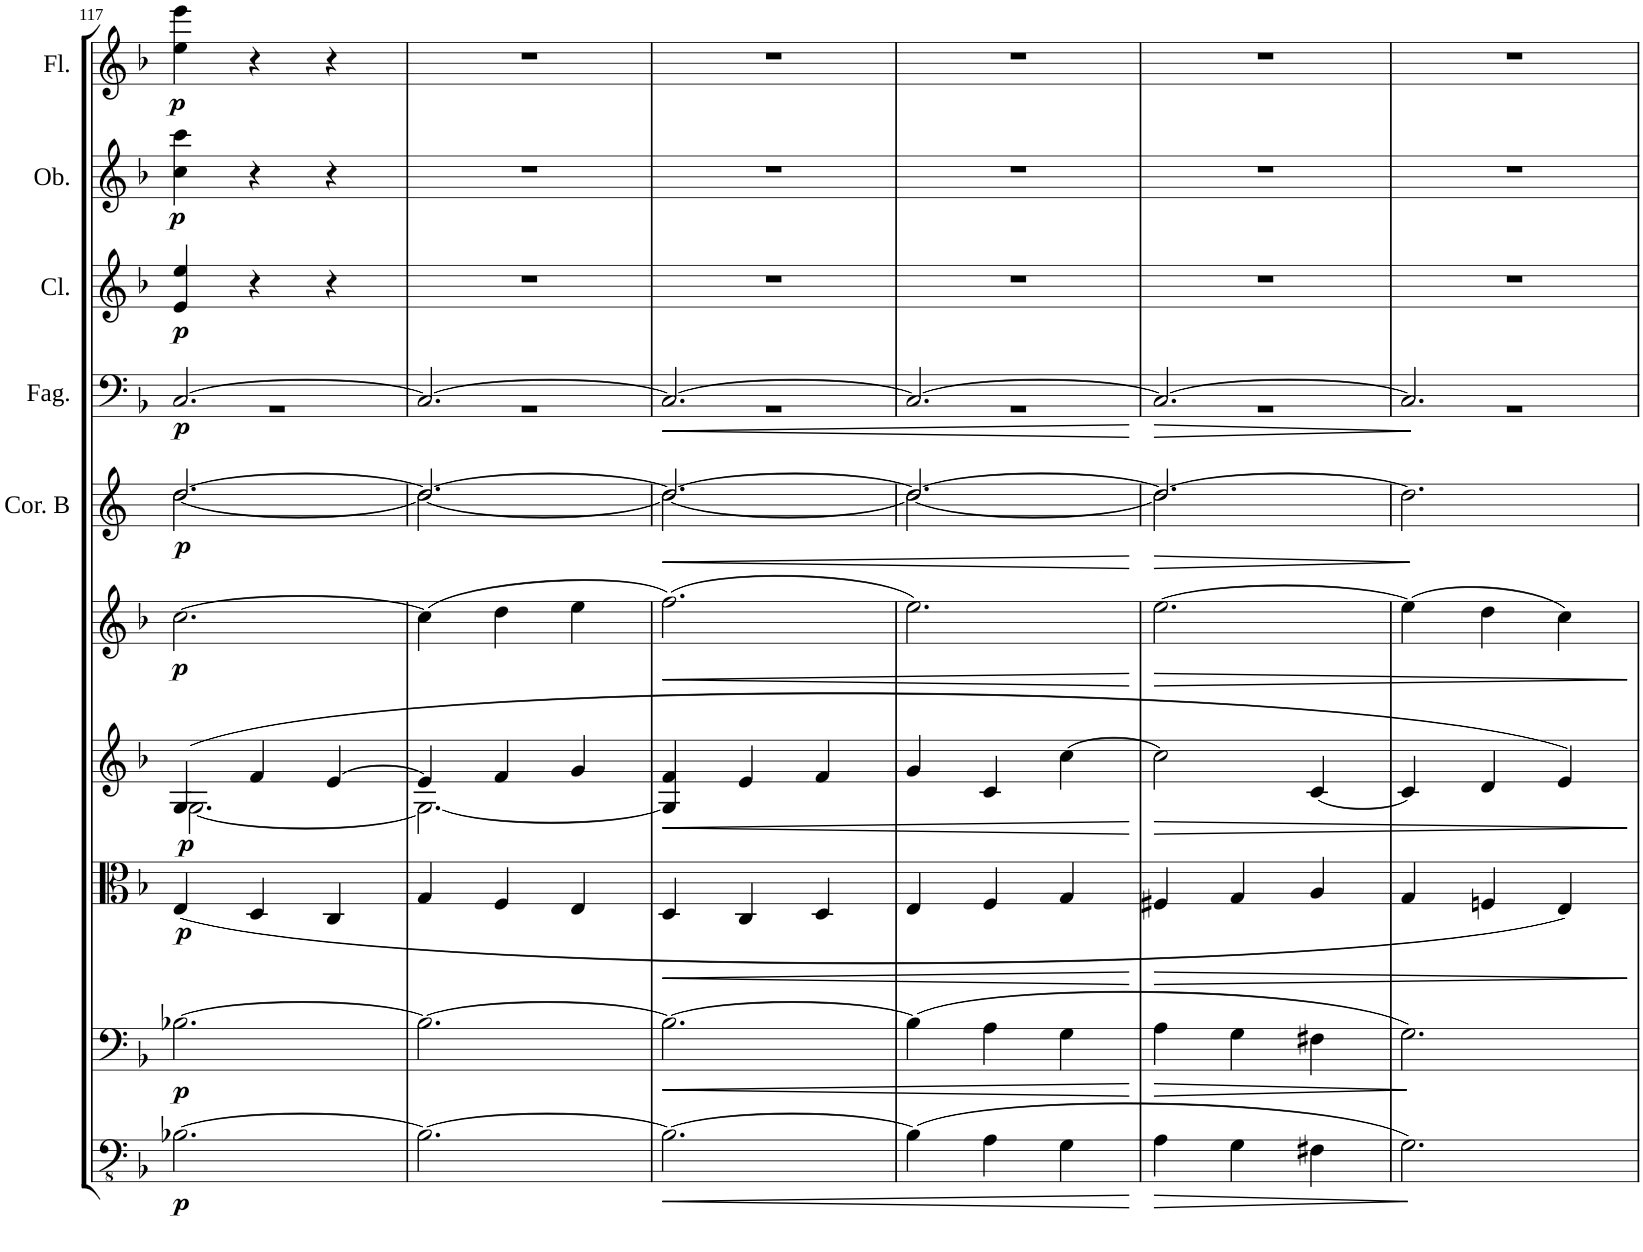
**kern	**dynam	**kern	**dynam	**kern	**dynam	**kern	**dynam	**kern	**dynam	**kern	**dynam	**kern	**dynam	**kern	**dynam	**kern	**dynam	**kern	**dynam
*part10	*part10	*part9	*part9	*part8	*part8	*part7	*part7	*part6	*part6	*part5	*part5	*part4	*part4	*part3	*part3	*part2	*part2	*part1	*part1
*staff10	*staff10	*staff9	*staff9	*staff8	*staff8	*staff7	*staff7	*staff6	*staff6	*staff5	*staff5	*staff4	*staff4	*staff3	*staff3	*staff2	*staff2	*staff1	*staff1
*I"Basso	*	*I"Violoncello	*	*I"Viola	*	*I"Violino II	*	*I"Violino I	*	*I"Corni in B	*	*I"Fagotti	*	*I"Clarinetti in C	*	*I"Oboi	*	*I"Flauti	*
*	*	*	*	*	*	*	*	*	*	*I'Cor. B	*	*I'Fag.	*	*I'Cl.	*	*I'Ob.	*	*I'Fl.	*
!!LO:PB:g=z
*clefFv4	*	*clefF4	*	*clefC3	*	*clefG2	*	*clefG2	*	*clefG2	*	*clefF4	*	*clefG2	*	*clefG2	*	*clefG2	*
*	*	*	*	*	*	*	*	*	*	*Trd1c2	*	*	*	*Trd1c2	*	*	*	*	*
*k[b-]	*	*k[b-]	*	*k[b-]	*	*k[b-]	*	*k[b-]	*	*k[f#]	*	*k[b-]	*	*k[b-]	*	*k[b-]	*	*k[b-]	*
*M3/4	*	*M3/4	*	*M3/4	*	*M3/4	*	*M3/4	*	*M3/4	*	*M3/4	*	*M3/4	*	*M3/4	*	*M3/4	*
=117	=117	=117	=117	=117	=117	=117	=117	=117	=117	=117	=117	=117	=117	=117	=117	=117	=117	=117	=117
*	*	*	*	*	*	*^	*	*	*	*^	*	*^	*	*	*	*	*	*	*
!	!LO:DY:b	!	!LO:DY:b	!	!LO:DY:b	!	!	!LO:DY:b	!	!LO:DY:b	!	!	!LO:DY:b	!	!	!LO:DY:b	!	!LO:DY:b	!	!LO:DY:b	!	!LO:DY:b
[2.BB-X\	p	[2.B-X\	p	(4E/	p	(4G/	[2.G\	p	[2.cc\	p	[2.dd/	[2.dd\	p	[2.C/	2.r	p	4e/' 4ee/'	p	4cc\' 4ccc\'	p	4ee\' 4eee\'	p
.	.	.	.	4D/	.	4f/	.	.	.	.	.	.	.	.	.	.	4r	.	4r	.	4r	.
.	.	.	.	4C/	.	[4e/	.	.	.	.	.	.	.	.	.	.	4r	.	4r	.	4r	.
=118	=118	=118	=118	=118	=118	=118	=118	=118	=118	=118	=118	=118	=118	=118	=118	=118	=118	=118	=118	=118	=118	=118
2.BB-\_	.	2.B-\_	.	4G/	.	4e/]	2.G\_	.	(4cc\]	.	2.dd/_	2.dd\_	.	2.C/_	2.r	.	2.r	.	2.r	.	2.r	.
.	.	.	.	4F/	.	4f/	.	.	4dd\	.	.	.	.	.	.	.	.	.	.	.	.	.
.	.	.	.	4E/	.	4g/	.	.	4ee\	.	.	.	.	.	.	.	.	.	.	.	.	.
*	*	*	*	*	*	*v	*v	*	*	*	*	*	*	*	*	*	*	*	*	*	*	*
=119	=119	=119	=119	=119	=119	=119	=119	=119	=119	=119	=119	=119	=119	=119	=119	=119	=119	=119	=119	=119	=119
!	!LO:HP:b	!	!LO:HP:b	!	!LO:HP:b	!	!LO:HP:b	!	!LO:HP:b	!	!	!LO:HP:b	!	!	!LO:HP:b	!	!	!	!	!	!
2.BB-\_	<	2.B-\_	<	4D/	<	4G/] 4f/	<	(2.ff\)	<	2.dd/_	2.dd\_	<	2.C/_	2.r	<	2.r	.	2.r	.	2.r	.
.	.	.	.	4C/	.	4e/	.	.	.	.	.	.	.	.	.	.	.	.	.	.	.
.	.	.	.	4D/	.	4f/	.	.	.	.	.	.	.	.	.	.	.	.	.	.	.
=120	=120	=120	=120	=120	=120	=120	=120	=120	=120	=120	=120	=120	=120	=120	=120	=120	=120	=120	=120	=120	=120
(4BB-\]	.	(4B-\]	.	4E/	.	4g/	.	2.ee\)	.	2.dd/_	2.dd\_	.	2.C/_	2.r	.	2.r	.	2.r	.	2.r	.
4AA\	.	4A\	.	4F/	.	4c/	.	.	.	.	.	.	.	.	.	.	.	.	.	.	.
4GG\	.	4G\	.	4G/	.	[4cc\	.	.	.	.	.	.	.	.	.	.	.	.	.	.	.
*	*	*	*	*	*	*	*	*	*	*v	*v	*	*	*	*	*	*	*	*	*	*
*	*	*	*	*	*	*	*	*	*	*	*	*v	*v	*	*	*	*	*	*	*
.	[	.	[	.	[	.	[	.	[	.	[	.	[	.	.	.	.	.	.
=121	=121	=121	=121	=121	=121	=121	=121	=121	=121	=121	=121	=121	=121	=121	=121	=121	=121	=121	=121
!	!LO:HP:b	!	!LO:HP:b	!	!LO:HP:b	!	!LO:HP:b	!	!LO:HP:b	!	!LO:HP:b	!	!LO:HP:b	!	!	!	!	!	!
*	*	*	*	*	*	*	*	*	*	*^	*	*^	*	*	*	*	*	*	*
4AA\	>	4A\	>	4F#X/	>	2cc\]	>	[2.ee\	>	2.dd/_	2.dd\]	>	2.C/_	2.r	>	2.r	.	2.r	.	2.r	.
4GG\	.	4G\	.	4G/	.	.	.	.	.	.	.	.	.	.	.	.	.	.	.	.	.
4FF#X\	.	4F#X\	.	4A/	.	[4c/	.	.	.	.	.	.	.	.	.	.	.	.	.	.	.
*	*	*	*	*	*	*	*	*	*	*v	*v	*	*	*	*	*	*	*	*	*	*
*	*	*	*	*	*	*	*	*	*	*	*	*v	*v	*	*	*	*	*	*	*
.	]	.	]	.	.	.	.	.	.	.	]	.	]	.	.	.	.	.	.
=122	=122	=122	=122	=122	=122	=122	=122	=122	=122	=122	=122	=122	=122	=122	=122	=122	=122	=122	=122
*	*	*	*	*	*	*	*	*	*	*	*	*^	*	*	*	*	*	*	*
2.GG\)	.	2.G\)	.	4G/	.	4c/]	.	(4ee\]	.	2.dd\]	.	2.C/]	2.r	.	2.r	.	2.r	.	2.r	.
.	.	.	.	4Fn/	.	4d/	.	4dd\	.	.	.	.	.	.	.	.	.	.	.	.
.	.	.	.	4E/)	.	4e/)	.	4cc\)	.	.	.	.	.	.	.	.	.	.	.	.
*	*	*	*	*	*	*	*	*	*	*	*	*v	*v	*	*	*	*	*	*	*
.	.	.	.	.	]	.	]	.	]	.	.	.	.	.	.	.	.	.	.
=	=	=	=	=	=	=	=	=	=	=	=	=	=	=	=	=	=	=	=
*-	*-	*-	*-	*-	*-	*-	*-	*-	*-	*-	*-	*-	*-	*-	*-	*-	*-	*-	*-
